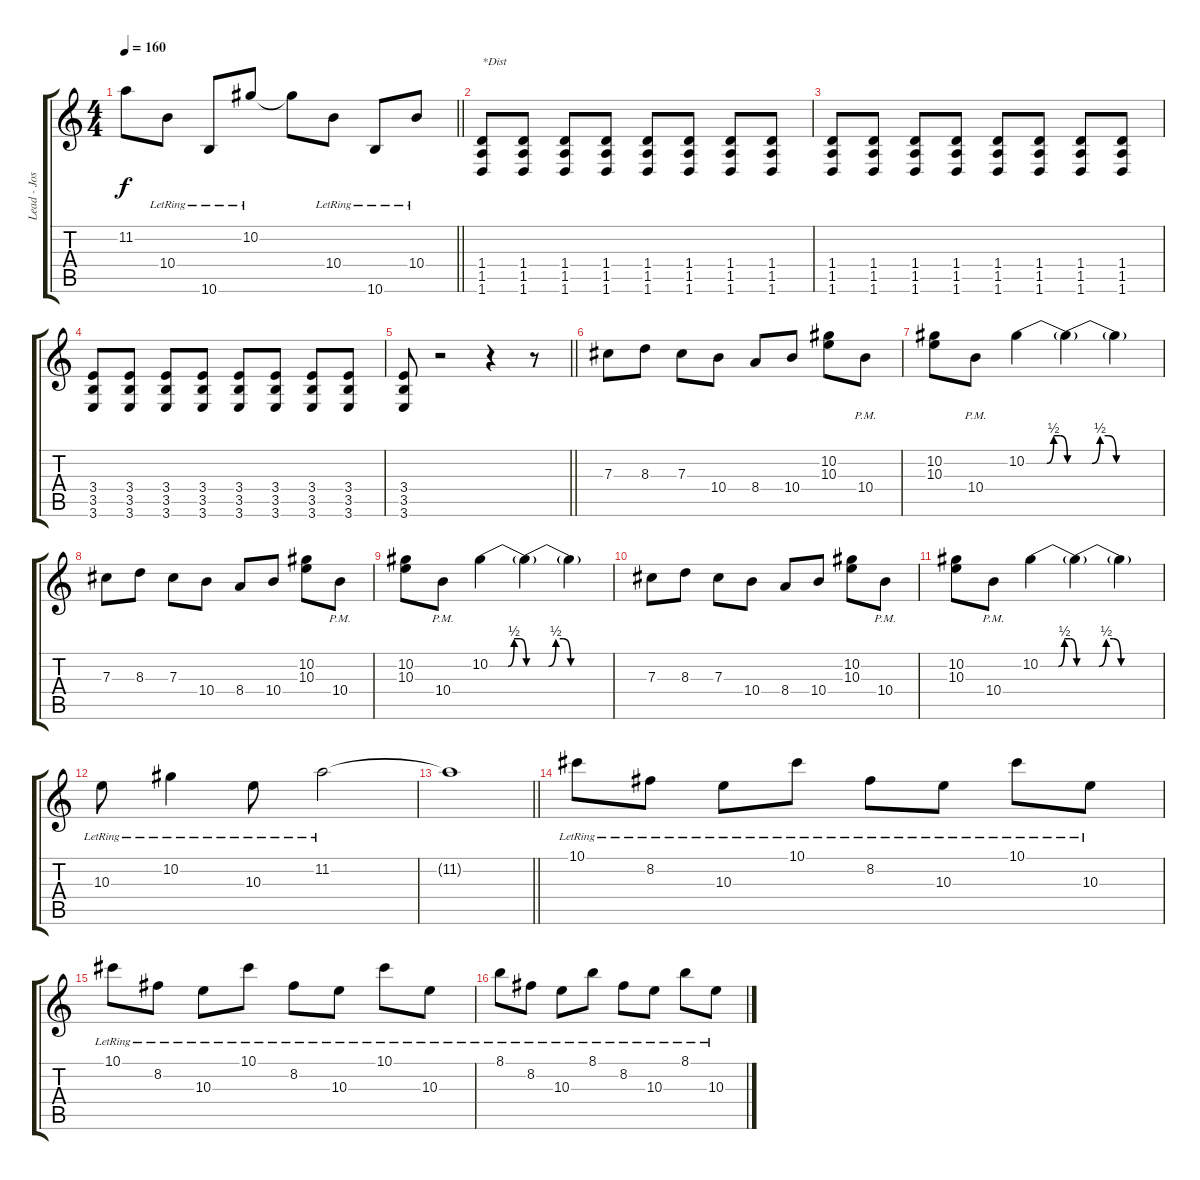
\track ("Lead - Josh Farro" "Lead - Jos") {instrument distortionguitar}
\staff {score tabs}
\tuning (Eb4 Bb3 Gb3 Db3 Ab2 Db2) {hide}
\ts (4 4)
\tempo 160
\clef g2
\barLineRight lightlight
\ks c
11.2{t}.8{dy f} 10.4{lr}.8 10.6{lr}.8 10.2{lr}.8 10.2{t}.8 10.4{lr}.8 10.6{lr}.8 10.4{lr}.8 |
(1.4 1.5 1.6).8{txt "*Dist" volume 16 instrument distortionguitar} (1.4 1.5 1.6).8 (1.4 1.5 1.6).8 (1.4 1.5 1.6).8 (1.4 1.5 1.6).8 (1.4 1.5 1.6).8 (1.4 1.5 1.6).8 (1.4 1.5 1.6).8 |
(1.4 1.5 1.6).8 (1.4 1.5 1.6).8 (1.4 1.5 1.6).8 (1.4 1.5 1.6).8 (1.4 1.5 1.6).8 (1.4 1.5 1.6).8 (1.4 1.5 1.6).8 (1.4 1.5 1.6).8 |
(3.4 3.5 3.6).8 (3.4 3.5 3.6).8 (3.4 3.5 3.6).8 (3.4 3.5 3.6).8 (3.4 3.5 3.6).8 (3.4 3.5 3.6).8 (3.4 3.5 3.6).8 (3.4 3.5 3.6).8 |
\barLineRight lightlight
(3.4 3.5 3.6).8 r.2 r.4 r.8 |
7.3.8 8.3.8 7.3.8 10.4.8 8.4.8 10.4.8 (10.2 10.3).8 10.4{pm}.8 |
(10.2 10.3).8 10.4{pm}.8 10.2{be (custom 0 0 30 0 40 2 50 2 60 0)}.4 10.2{be (custom 0 0 30 0 40 2 50 2 60 0) t}.4 10.2{be (hold 0 0 60 0) t}.4 |
7.3.8 8.3.8 7.3.8 10.4.8 8.4.8 10.4.8 (10.2 10.3).8 10.4{pm}.8 |
(10.2 10.3).8 10.4{pm}.8 10.2{be (custom 0 0 30 0 40 2 50 2 60 0)}.4 10.2{be (custom 0 0 30 0 40 2 50 2 60 0) t}.4 10.2{be (hold 0 0 60 0) t}.4 |
7.3.8 8.3.8 7.3.8 10.4.8 8.4.8 10.4.8 (10.2 10.3).8 10.4{pm}.8 |
(10.2 10.3).8 10.4{pm}.8 10.2{be (custom 0 0 30 0 40 2 50 2 60 0)}.4 10.2{be (custom 0 0 30 0 40 2 50 2 60 0) t}.4 10.2{be (hold 0 0 60 0) t}.4 |
10.3{lr}.8 10.2{lr}.4 10.3{lr}.8 11.2{lr}.2 |
\barLineRight lightlight
11.2{t}.1 |
10.1{lr}.8{volume 12 instrument electricguitarjazz} 8.2{lr}.8 10.3{lr}.8 10.1{lr}.8 8.2{lr}.8 10.3{lr}.8 10.1{lr}.8 10.3{lr}.8 |
10.1{lr}.8 8.2{lr}.8 10.3{lr}.8 10.1{lr}.8 8.2{lr}.8 10.3{lr}.8 10.1{lr}.8 10.3{lr}.8 |
8.1{lr}.8 8.2{lr}.8 10.3{lr}.8 8.1{lr}.8 8.2{lr}.8 10.3{lr}.8 8.1{lr}.8 10.3{lr}.8
